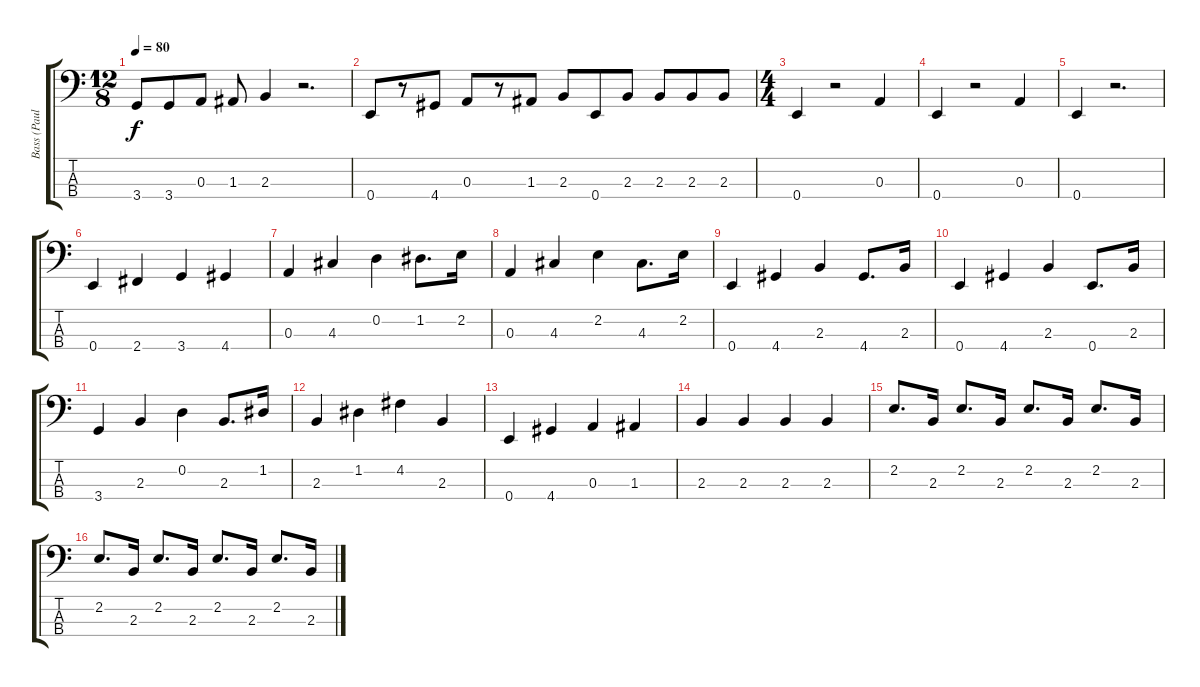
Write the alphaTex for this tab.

\track ("Bass (Paul McCartney)" "Bass (Paul") {instrument electricbasspick}
\staff {score tabs}
\tuning (G2 D2 A1 E1) {hide}
\ts (12 8)
\tempo 80
\clef f4
\ks c
3.4.8{dy f} 3.4.8 0.3.8 1.3.8 2.3.4 r.2{d} |
0.4.8 r.8 4.4.8 0.3.8 r.8 1.3.8 2.3.8 0.4.8 2.3.8 2.3.8 2.3.8 2.3.8 |
\ts (4 4)
0.4.4 r.2 0.3.4 |
0.4.4 r.2 0.3.4 |
0.4.4 r.2{d} |
0.4.4 2.4.4 3.4.4 4.4.4 |
0.3.4 4.3.4 0.2.4 1.2.8{d} 2.2.16 |
0.3.4 4.3.4 2.2.4 4.3.8{d} 2.2.16 |
0.4.4 4.4.4 2.3.4 4.4.8{d} 2.3.16 |
0.4.4 4.4.4 2.3.4 0.4.8{d} 2.3.16 |
3.4.4 2.3.4 0.2.4 2.3.8{d} 1.2.16 |
2.3.4 1.2.4 4.2.4 2.3.4 |
0.4.4 4.4.4 0.3.4 1.3.4 |
2.3.4 2.3.4 2.3.4 2.3.4 |
2.2.8{d} 2.3.16 2.2.8{d} 2.3.16 2.2.8{d} 2.3.16 2.2.8{d} 2.3.16 |
2.2.8{d} 2.3.16 2.2.8{d} 2.3.16 2.2.8{d} 2.3.16 2.2.8{d} 2.3.16
